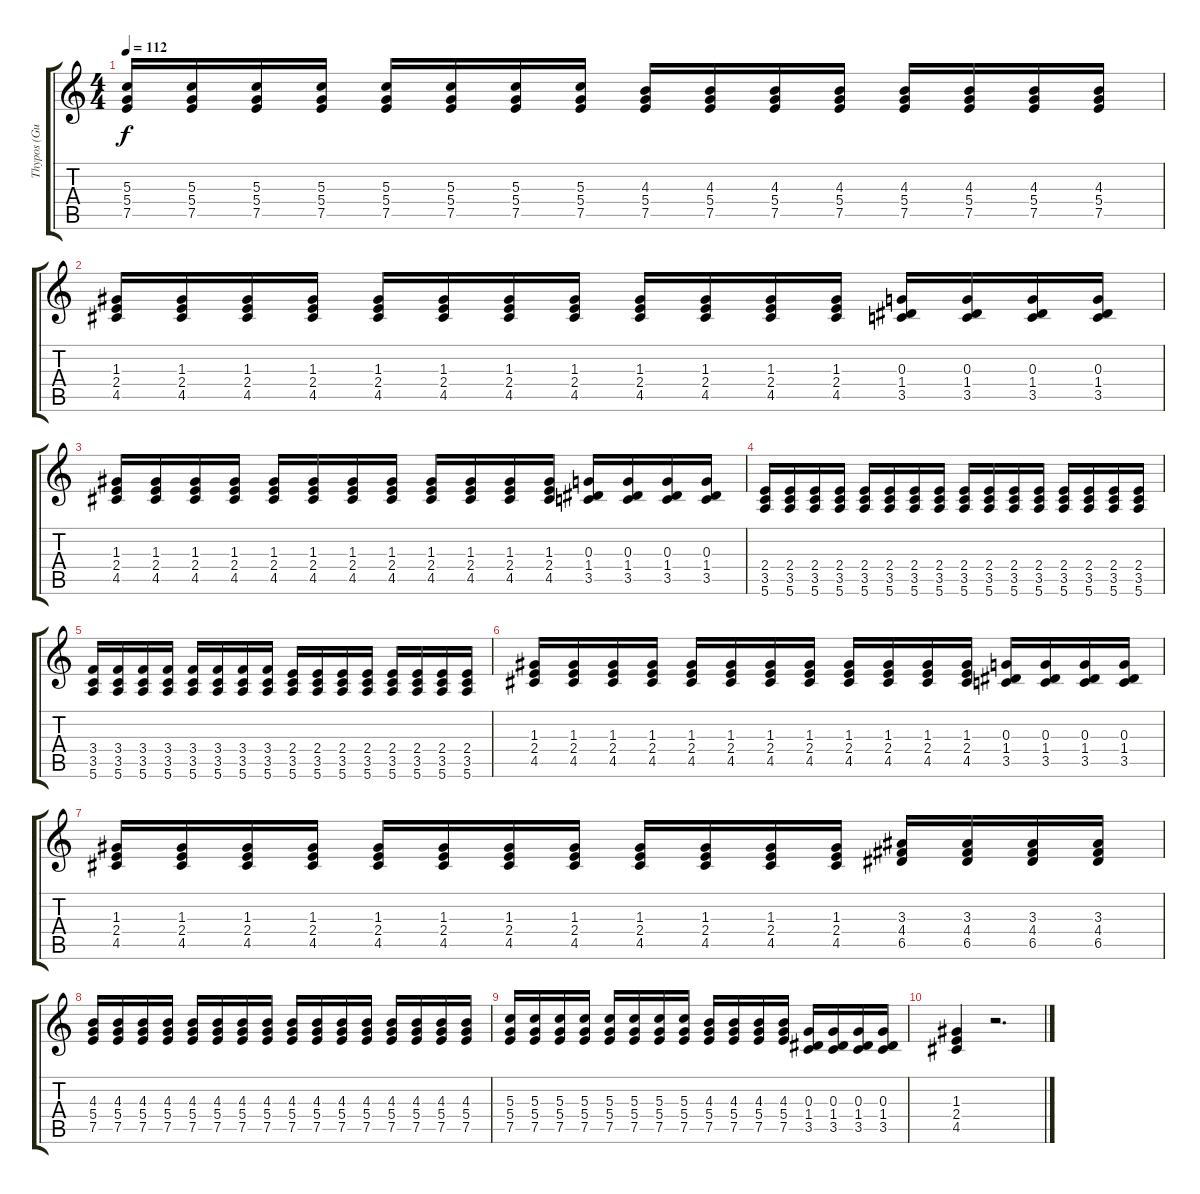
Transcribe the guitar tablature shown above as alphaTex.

\track ("Thypos (Guitar)" "Thypos (Gu") {instrument distortionguitar}
\staff {score tabs}
\tuning (E4 B3 G3 D3 A2 E2) {hide}
\ts (4 4)
\tempo 112
\clef g2
\ks c
(5.3 5.4 7.5).16{dy f} (5.3 5.4 7.5).16 (5.3 5.4 7.5).16 (5.3 5.4 7.5).16 (5.3 5.4 7.5).16 (5.3 5.4 7.5).16 (5.3 5.4 7.5).16 (5.3 5.4 7.5).16 (4.3 5.4 7.5).16 (4.3 5.4 7.5).16 (4.3 5.4 7.5).16 (4.3 5.4 7.5).16 (4.3 5.4 7.5).16 (4.3 5.4 7.5).16 (4.3 5.4 7.5).16 (4.3 5.4 7.5).16 |
(1.3 2.4 4.5).16 (1.3 2.4 4.5).16 (1.3 2.4 4.5).16 (1.3 2.4 4.5).16 (1.3 2.4 4.5).16 (1.3 2.4 4.5).16 (1.3 2.4 4.5).16 (1.3 2.4 4.5).16 (1.3 2.4 4.5).16 (1.3 2.4 4.5).16 (1.3 2.4 4.5).16 (1.3 2.4 4.5).16 (0.3 1.4 3.5).16 (0.3 1.4 3.5).16 (0.3 1.4 3.5).16 (0.3 1.4 3.5).16 |
(1.3 2.4 4.5).16 (1.3 2.4 4.5).16 (1.3 2.4 4.5).16 (1.3 2.4 4.5).16 (1.3 2.4 4.5).16 (1.3 2.4 4.5).16 (1.3 2.4 4.5).16 (1.3 2.4 4.5).16 (1.3 2.4 4.5).16 (1.3 2.4 4.5).16 (1.3 2.4 4.5).16 (1.3 2.4 4.5).16 (0.3 1.4 3.5).16 (0.3 1.4 3.5).16 (0.3 1.4 3.5).16 (0.3 1.4 3.5).16 |
(2.4 3.5 5.6).16 (2.4 3.5 5.6).16 (2.4 3.5 5.6).16 (2.4 3.5 5.6).16 (2.4 3.5 5.6).16 (2.4 3.5 5.6).16 (2.4 3.5 5.6).16 (2.4 3.5 5.6).16 (2.4 3.5 5.6).16 (2.4 3.5 5.6).16 (2.4 3.5 5.6).16 (2.4 3.5 5.6).16 (2.4 3.5 5.6).16 (2.4 3.5 5.6).16 (2.4 3.5 5.6).16 (2.4 3.5 5.6).16 |
(3.4 3.5 5.6).16 (3.4 3.5 5.6).16 (3.4 3.5 5.6).16 (3.4 3.5 5.6).16 (3.4 3.5 5.6).16 (3.4 3.5 5.6).16 (3.4 3.5 5.6).16 (3.4 3.5 5.6).16 (2.4 3.5 5.6).16 (2.4 3.5 5.6).16 (2.4 3.5 5.6).16 (2.4 3.5 5.6).16 (2.4 3.5 5.6).16 (2.4 3.5 5.6).16 (2.4 3.5 5.6).16 (2.4 3.5 5.6).16 |
(1.3 2.4 4.5).16 (1.3 2.4 4.5).16 (1.3 2.4 4.5).16 (1.3 2.4 4.5).16 (1.3 2.4 4.5).16 (1.3 2.4 4.5).16 (1.3 2.4 4.5).16 (1.3 2.4 4.5).16 (1.3 2.4 4.5).16 (1.3 2.4 4.5).16 (1.3 2.4 4.5).16 (1.3 2.4 4.5).16 (0.3 1.4 3.5).16 (0.3 1.4 3.5).16 (0.3 1.4 3.5).16 (0.3 1.4 3.5).16 |
(1.3 2.4 4.5).16 (1.3 2.4 4.5).16 (1.3 2.4 4.5).16 (1.3 2.4 4.5).16 (1.3 2.4 4.5).16 (1.3 2.4 4.5).16 (1.3 2.4 4.5).16 (1.3 2.4 4.5).16 (1.3 2.4 4.5).16 (1.3 2.4 4.5).16 (1.3 2.4 4.5).16 (1.3 2.4 4.5).16 (3.3 4.4 6.5).16 (3.3 4.4 6.5).16 (3.3 4.4 6.5).16 (3.3 4.4 6.5).16 |
(4.3 5.4 7.5).16 (4.3 5.4 7.5).16 (4.3 5.4 7.5).16 (4.3 5.4 7.5).16 (4.3 5.4 7.5).16 (4.3 5.4 7.5).16 (4.3 5.4 7.5).16 (4.3 5.4 7.5).16 (4.3 5.4 7.5).16 (4.3 5.4 7.5).16 (4.3 5.4 7.5).16 (4.3 5.4 7.5).16 (4.3 5.4 7.5).16 (4.3 5.4 7.5).16 (4.3 5.4 7.5).16 (4.3 5.4 7.5).16 |
(5.3 5.4 7.5).16 (5.3 5.4 7.5).16 (5.3 5.4 7.5).16 (5.3 5.4 7.5).16 (5.3 5.4 7.5).16 (5.3 5.4 7.5).16 (5.3 5.4 7.5).16 (5.3 5.4 7.5).16 (4.3 5.4 7.5).16 (4.3 5.4 7.5).16 (4.3 5.4 7.5).16 (4.3 5.4 7.5).16 (0.3 1.4 3.5).16 (0.3 1.4 3.5).16 (0.3 1.4 3.5).16 (0.3 1.4 3.5).16 |
(1.3 2.4 4.5).4 r.2{d}
